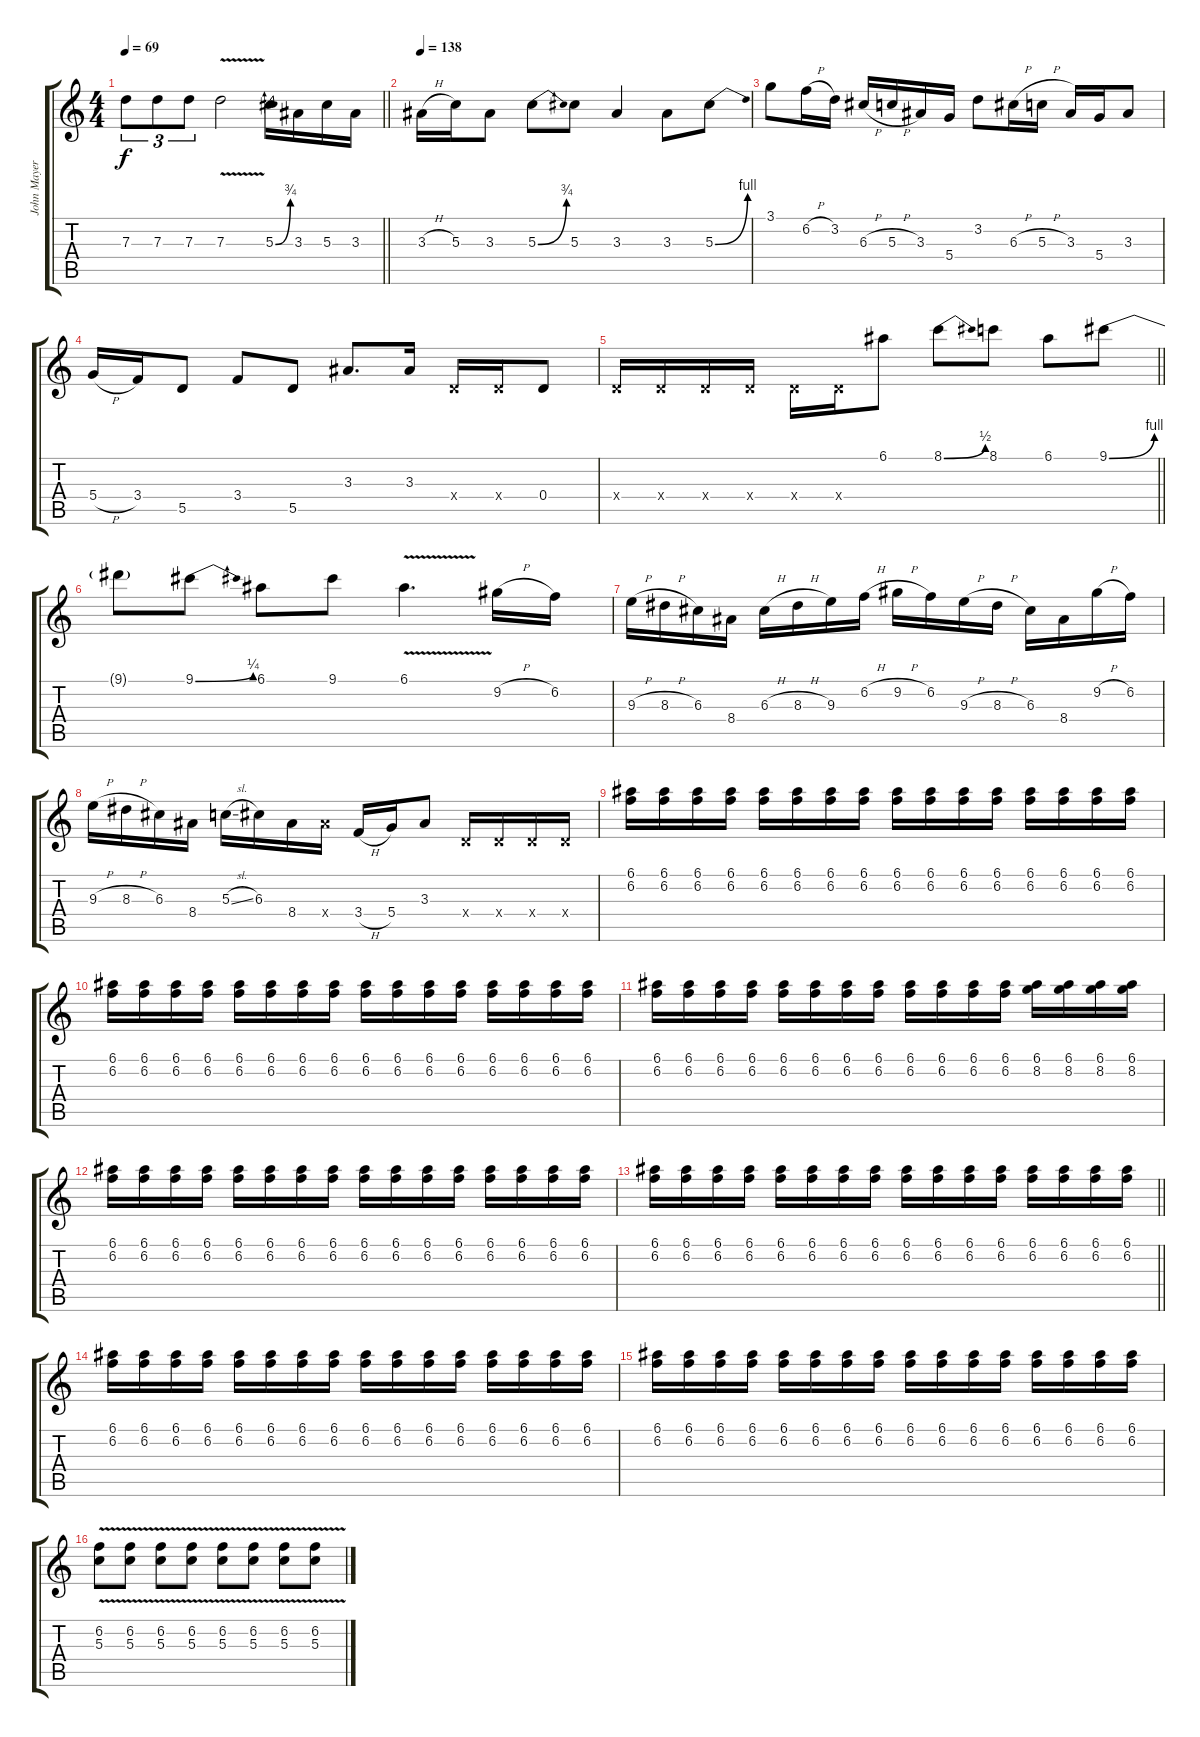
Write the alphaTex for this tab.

\track ("John Mayer" "John Mayer") {instrument electricguitarclean}
\staff {score tabs}
\tuning (E4 B3 G3 D3 A2 E2) {hide}
\ts (4 4)
\tempo 69
\clef g2
\barLineRight lightlight
\ks c
7.3.8{tu (3 2) dy f} 7.3.8{tu (3 2)} 7.3.8{tu (3 2)} 7.3{v}.2 5.3{be (bend 0 0 60 3)}.16 3.3.16 5.3.16 3.3.16 |
\tempo 138
3.3{h}.16 5.3.16 3.3.8 5.3{be (bend 0 0 60 3)}.8 5.3.8 3.3.4 3.3.8 5.3{be (bend 0 0 60 4)}.8 |
3.1.8 6.2{h}.16 3.2.16 6.3{h}.16 5.3{h}.16 3.3.16 5.4.16 3.2.8 6.3{h}.16 5.3{h}.16 3.3.16 5.4.16 3.3.8 |
5.4{h}.16 3.4.16 5.5.8 3.4.8 5.5.8 3.3.8{d} 3.3.16 0.4{x}.16 0.4{x}.16 0.4.8 |
\barLineRight lightlight
0.4{x}.16 0.4{x}.16 0.4{x}.16 0.4{x}.16 0.4{x}.16 0.4{x}.16 6.1.8 8.1{be (bend 0 0 60 2)}.8 8.1.8 6.1.8 9.1{be (bend 0 0 60 4)}.8 |
9.1{t}.8 9.1{be (bend 0 0 60 1)}.8 6.1.8 9.1.8 6.1{v}.4{d} 9.2{h}.16 6.2.16 |
9.3{h}.16 8.3{h}.16 6.3.16 8.4.16 6.3{h}.16 8.3{h}.16 9.3.16 6.2{h}.16 9.2{h}.16 6.2.16 9.3{h}.16 8.3{h}.16 6.3.16 8.4.16 9.2{h}.16 6.2.16 |
9.3{h}.16 8.3{h}.16 6.3.16 8.4.16 5.3{sl}.16 6.3.16 8.4.16 8.4{x}.16 3.4{h}.16 5.4.16 3.3.8 0.4{x}.16 0.4{x}.16 0.4{x}.16 0.4{x}.16 |
(6.1 6.2).16 (6.1 6.2).16 (6.1 6.2).16 (6.1 6.2).16 (6.1 6.2).16 (6.1 6.2).16 (6.1 6.2).16 (6.1 6.2).16 (6.1 6.2).16 (6.1 6.2).16 (6.1 6.2).16 (6.1 6.2).16 (6.1 6.2).16 (6.1 6.2).16 (6.1 6.2).16 (6.1 6.2).16 |
(6.1 6.2).16 (6.1 6.2).16 (6.1 6.2).16 (6.1 6.2).16 (6.1 6.2).16 (6.1 6.2).16 (6.1 6.2).16 (6.1 6.2).16 (6.1 6.2).16 (6.1 6.2).16 (6.1 6.2).16 (6.1 6.2).16 (6.1 6.2).16 (6.1 6.2).16 (6.1 6.2).16 (6.1 6.2).16 |
(6.1 6.2).16 (6.1 6.2).16 (6.1 6.2).16 (6.1 6.2).16 (6.1 6.2).16 (6.1 6.2).16 (6.1 6.2).16 (6.1 6.2).16 (6.1 6.2).16 (6.1 6.2).16 (6.1 6.2).16 (6.1 6.2).16 (6.1 8.2).16 (6.1 8.2).16 (6.1 8.2).16 (6.1 8.2).16 |
(6.1 6.2).16 (6.1 6.2).16 (6.1 6.2).16 (6.1 6.2).16 (6.1 6.2).16 (6.1 6.2).16 (6.1 6.2).16 (6.1 6.2).16 (6.1 6.2).16 (6.1 6.2).16 (6.1 6.2).16 (6.1 6.2).16 (6.1 6.2).16 (6.1 6.2).16 (6.1 6.2).16 (6.1 6.2).16 |
\barLineRight lightlight
(6.1 6.2).16 (6.1 6.2).16 (6.1 6.2).16 (6.1 6.2).16 (6.1 6.2).16 (6.1 6.2).16 (6.1 6.2).16 (6.1 6.2).16 (6.1 6.2).16 (6.1 6.2).16 (6.1 6.2).16 (6.1 6.2).16 (6.1 6.2).16 (6.1 6.2).16 (6.1 6.2).16 (6.1 6.2).16 |
(6.1 6.2).16 (6.1 6.2).16 (6.1 6.2).16 (6.1 6.2).16 (6.1 6.2).16 (6.1 6.2).16 (6.1 6.2).16 (6.1 6.2).16 (6.1 6.2).16 (6.1 6.2).16 (6.1 6.2).16 (6.1 6.2).16 (6.1 6.2).16 (6.1 6.2).16 (6.1 6.2).16 (6.1 6.2).16 |
(6.1 6.2).16 (6.1 6.2).16 (6.1 6.2).16 (6.1 6.2).16 (6.1 6.2).16 (6.1 6.2).16 (6.1 6.2).16 (6.1 6.2).16 (6.1 6.2).16 (6.1 6.2).16 (6.1 6.2).16 (6.1 6.2).16 (6.1 6.2).16 (6.1 6.2).16 (6.1 6.2).16 (6.1 6.2).16 |
(6.2 5.3{v}).8 (6.2 5.3{v}).8 (6.2 5.3{v}).8 (6.2 5.3{v}).8 (6.2 5.3{v}).8 (6.2 5.3{v}).8 (6.2 5.3{v}).8 (6.2 5.3{v}).8
